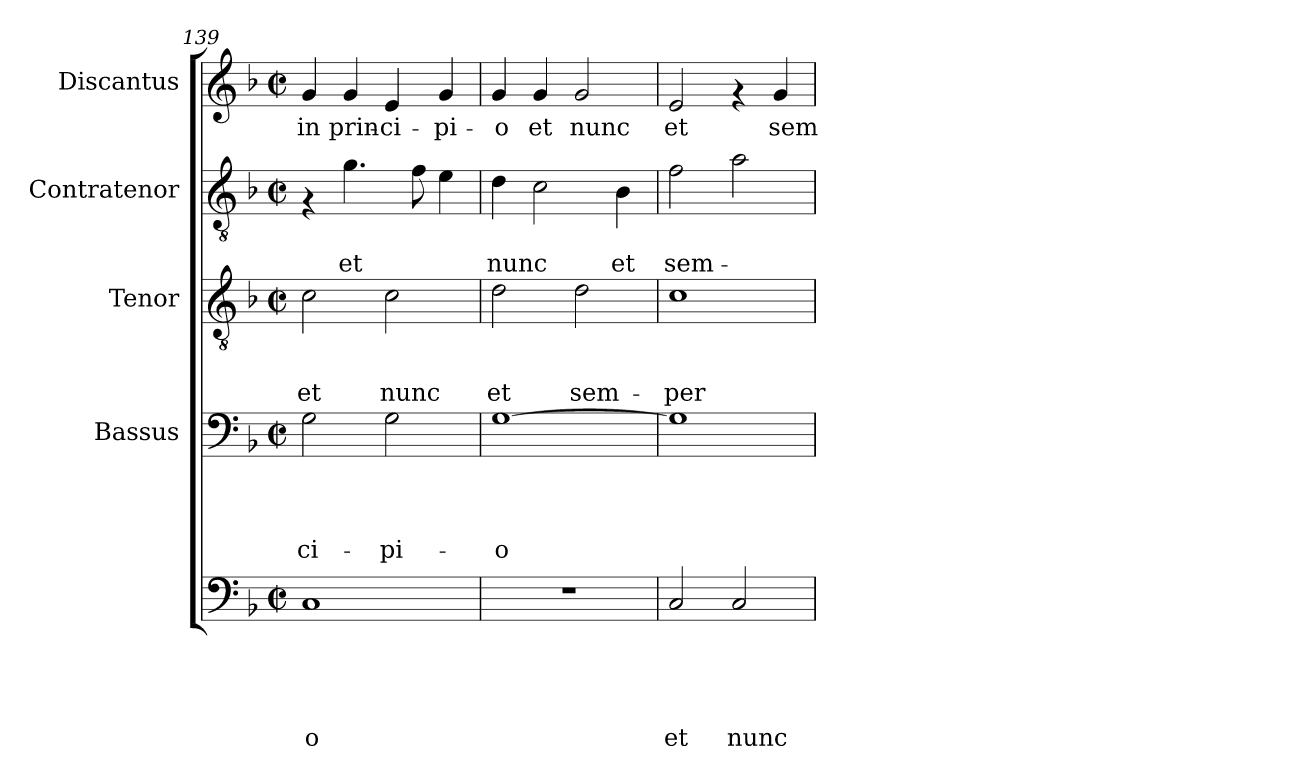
**kern	**text	**text	**text	**text	**text	**kern	**text	**text	**text	**text	**kern	**text	**text	**text	**kern	**text	**text	**kern	**text
*part5	*part5	*part5	*part5	*part5	*part5	*part4	*part4	*part4	*part4	*part4	*part3	*part3	*part3	*part3	*part2	*part2	*part2	*part1	*part1
*staff5	*staff5	*staff5	*staff5	*staff5	*staff5	*staff4	*staff4	*staff4	*staff4	*staff4	*staff3	*staff3	*staff3	*staff3	*staff2	*staff2	*staff2	*staff1	*staff1
*	*	*	*	*	*	*I"Bassus	*	*	*	*	*I"Tenor	*	*	*	*I"Contratenor	*	*	*I"Discantus	*
*clefF4	*	*	*	*	*	*clefF4	*	*	*	*	*clefGv2	*	*	*	*clefGv2	*	*	*clefG2	*
*k[b-]	*	*	*	*	*	*k[b-]	*	*	*	*	*k[b-]	*	*	*	*k[b-]	*	*	*k[b-]	*
*F:	*	*	*	*	*	*F:	*	*	*	*	*F:	*	*	*	*F:	*	*	*F:	*
*M2/2	*	*	*	*	*	*M2/2	*	*	*	*	*M2/2	*	*	*	*M2/2	*	*	*M2/2	*
*met(c|)	*	*	*	*	*	*met(c|)	*	*	*	*	*met(c|)	*	*	*	*met(c|)	*	*	*met(c|)	*
=139	=139	=139	=139	=139	=139	=139	=139	=139	=139	=139	=139	=139	=139	=139	=139	=139	=139	=139	=139
!	!	!	!	!	!LO:LY:b	!	!	!	!	!LO:LY:b	!	!	!	!LO:LY:b:rj	!	!	!	!	!LO:LY:b
1C	.	.	.	.	-o	2G\	.	.	.	-ci-	2c\	.	.	et	4rF	.	.	4g/	in
!	!	!	!	!	!	!	!	!	!	!	!	!	!	!	!	!	!LO:LY:b	!	!LO:LY:b
.	.	.	.	.	.	.	.	.	.	.	.	.	.	.	4.g\	.	et	4g/	prin-
!	!	!	!	!	!	!	!	!	!	!LO:LY:b	!	!	!	!LO:LY:b:rj	!	!	!	!	!LO:LY:b
.	.	.	.	.	.	2G\	.	.	.	-pi-	2c\	.	.	nunc	.	.	.	4e/	-ci-
.	.	.	.	.	.	.	.	.	.	.	.	.	.	.	8f\	.	.	.	.
!	!	!	!	!	!	!	!	!	!	!	!	!	!	!	!	!	!	!	!LO:LY:b
.	.	.	.	.	.	.	.	.	.	.	.	.	.	.	4e\	.	.	4g/	-pi-
=140	=140	=140	=140	=140	=140	=140	=140	=140	=140	=140	=140	=140	=140	=140	=140	=140	=140	=140	=140
!	!	!	!	!	!	!	!	!	!	!LO:LY:b	!	!	!	!LO:LY:b:rj	!	!	!LO:LY:b	!	!LO:LY:b
1r	.	.	.	.	.	[>1G	.	.	.	-o	2d\	.	.	et	4d\	.	nunc	4g/	-o
!	!	!	!	!	!	!	!	!	!	!	!	!	!	!	!	!	!	!	!LO:LY:b
.	.	.	.	.	.	.	.	.	.	.	.	.	.	.	2c\	.	.	4g/	et
!	!	!	!	!	!	!	!	!	!	!	!	!	!	!LO:LY:b:rj	!	!	!	!	!LO:LY:b
.	.	.	.	.	.	.	.	.	.	.	2d\	.	.	sem-	.	.	.	2g/	nunc
!	!	!	!	!	!	!	!	!	!	!	!	!	!	!	!	!	!LO:LY:b	!	!
.	.	.	.	.	.	.	.	.	.	.	.	.	.	.	4B-\	.	et	.	.
=141	=141	=141	=141	=141	=141	=141	=141	=141	=141	=141	=141	=141	=141	=141	=141	=141	=141	=141	=141
!	!	!	!	!	!LO:LY:b	!	!	!	!	!	!	!	!	!LO:LY:b:rj	!	!	!LO:LY:b	!	!LO:LY:b
2C/	.	.	.	.	et	1G]	.	.	.	.	1c	.	.	-per	2f\	.	sem-	2e/	et
!	!	!	!	!	!LO:LY:b	!	!	!	!	!	!	!	!	!	!	!	!	!	!
2C/	.	.	.	.	nunc	.	.	.	.	.	.	.	.	.	2a\	.	.	4rf	.
!	!	!	!	!	!	!	!	!	!	!	!	!	!	!	!	!	!	!	!LO:LY:b
.	.	.	.	.	.	.	.	.	.	.	.	.	.	.	.	.	.	4g/	sem-
=	=	=	=	=	=	=	=	=	=	=	=	=	=	=	=	=	=	=	=
*-	*-	*-	*-	*-	*-	*-	*-	*-	*-	*-	*-	*-	*-	*-	*-	*-	*-	*-	*-
